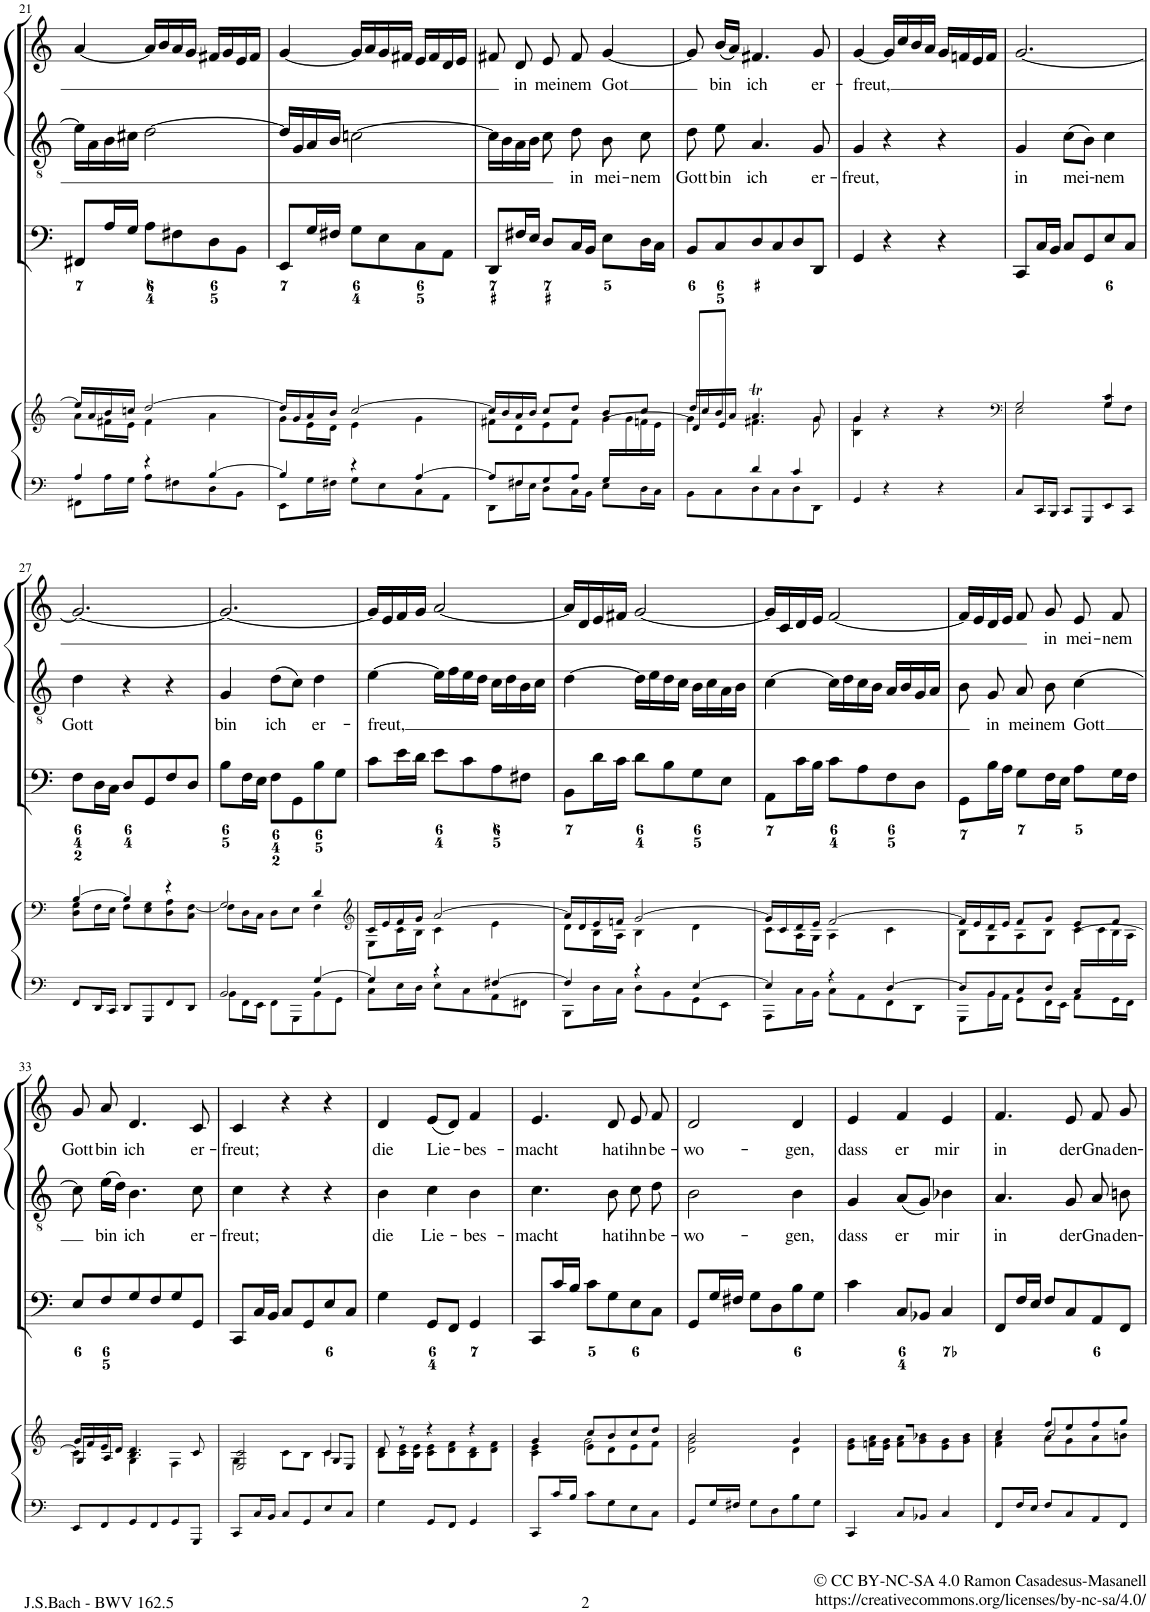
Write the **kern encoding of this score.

**kern	**kern	**kern	**kern	**text	**kern	**text
*part4	*part4	*part3	*part2	*part2	*part1	*part1
*staff5	*staff4	*staff3	*staff2	*staff2	*staff1	*staff1
*I"Piano reduction	*	*I"Continuo	*I"Tenore	*	*I"Alto	*
*I'Pno	*	*	*	*	*	*
!!LO:PB:g=z
*clefF4	*clefG2	*clefF4	*clefGv2	*	*clefG2	*
*k[]	*k[]	*k[]	*k[]	*	*k[]	*
*M3/4	*M3/4	*M3/4	*M3/4	*	*M3/4	*
=21	=21	=21	=21	=21	=21	=21
*^	*^	*	*	*	*	*
4A/	8FF#X\L	16ee/LL]	8a\L	8FF#X/L	16e\LL]	.	[4a/	.
.	.	16a/	.	.	16A\	.	.	.
.	16A\L	16b/	16f#X\L	16A/L	16B\	.	.	.
.	16G\JJ	16ccn/JJ	16e\JJ	16G/JJ	16c#X\JJ	.	.	.
4r	8A\L	[2dd/	4f#\	8A\L	[2d\	.	16a/LL]	.
.	.	.	.	.	.	.	16b/	.
.	8F#X\	.	.	8F#X\	.	.	16a/	.
.	.	.	.	.	.	.	16g/JJ	.
[4B/	8D\	.	4a\	8D\	.	.	16f#X/LL	.
.	.	.	.	.	.	.	16g/	.
.	8BB\J	.	.	8BB\J	.	.	16e/	.
.	.	.	.	.	.	.	16f#/JJ	.
=22	=22	=22	=22	=22	=22	=22	=22	=22
4B/]	8EE\L	16dd/LL]	8g\L	8EE/L	16d/LL]	.	[4g/	.
.	.	16g/	.	.	16G/	.	.	.
.	16G\L	16a/	16e\L	16G/L	16A/	.	.	.
.	16F#X\JJ	16b/JJ	16d\JJ	16F#X/JJ	16B/JJ	.	.	.
4r	8G\L	[2cc/	4e\	8G\L	[2cn\	.	16g/LL]	.
.	.	.	.	.	.	.	16a/	.
.	8E\	.	.	8E\	.	.	16g/	.
.	.	.	.	.	.	.	16f#X/JJ	.
[4A/	8C\	.	4g\	8C\	.	.	16e/LL	.
.	.	.	.	.	.	.	16f#/	.
.	8AA\J	.	.	8AA\J	.	.	16d/	.
.	.	.	.	.	.	.	16e/JJ	.
=23	=23	=23	=23	=23	=23	=23	=23	=23
*	*	*	*^	*	*	*	*	*
8A/L]	8DD\L	16cc/LL]	8f#X\L	16ryy	8DD/L	16c\LL]	.	8f#X/	.
*	*	*	*v	*v	*	*	*	*	*
.	.	16b/	.	.	16B\	.	.	.
!	!	!	!	!	!	!	!	!LO:LY:b
8F#X/	16F#\L	16a/	8d\	16F#X/L	16A\	.	8d/	in
.	16E\JJ	16b/JJ	.	16E/JJ	16B\JJ	.	.	.
!	!	!	!	!	!	!	!	!LO:LY:b
8G/	8D\L	8cc/L	8e\	8D/L	8c\	.	8e/	mei-
!	!	!	!	!	!	!LO:LY:b	!	!LO:LY:b
8A/J	16C\L	8dd/J	8f#\J	16C/L	8d\	in	8f#/	-nem
.	16BB\JJ	.	.	16BB/JJ	.	.	.	.
!	!	!	!	!	!	!LO:LY:b	!	!LO:LY:b
16G/LL	8E\L	8b/L	[>4g\	8E\L	8B\	mei-	[4g/	Got
*	*	*	*^	*	*	*	*	*
8.ryy	.	.	.	16g\	.	.	.	.	.
!	!	!	!	!	!	!	!LO:LY:b	!	!
.	16D\L	8cc/J	.	16fn\	16D\L	8c\	-nem	.	.
.	16C\JJ	.	.	16e\JJ	16C\JJ	.	.	.	.
=24	=24	=24	=24	=24	=24	=24	=24	=24	=24
!	!	!	!	!	!	!	!LO:LY:b	!	!
4ryy	8BB\L	16dd/LL	4g\]	8d/L	8BB/L	8d\	Gott	8g/]	.
.	.	16cc/	.	.	.	.	.	.	.
!	!	!	!	!	!	!	!LO:LY:b	!	!LO:LY:b
.	8C\	16b/	.	8e/J	8C/	8e\	bin	(16b/LL	bin
.	.	16a/JJ	.	.	.	.	.	16a/JJ)	.
!	!	!	!	!	!	!	!LO:LY:b	!	!LO:LY:b
4d/	8D\	4.aT/	4.f#X\	2ryy	8D/	4.A/	ich	4.f#X/	ich
.	8C\	.	.	.	8C/	.	.	.	.
4c/	8D\	.	.	.	8D/	.	.	.	.
!	!	!	!	!	!	!	!LO:LY:b	!	!LO:LY:b
.	8DD\J	8g/	8g\	.	8DD/J	8G/	er-	8g/	er-
*	*	*	*v	*v	*	*	*	*	*
=25	=25	=25	=25	=25	=25	=25	=25	=25
!	!	!	!	!	!	!LO:LY:b	!	!LO:LY:b
*v	*v	*	*	*	*	*	*	*
4GG/	4g/	4B\ 4g\	4GG/	4G/	-freut,	[4g/	-freut,
4r	4r	4ryy	4r	4r	.	16g/LL]	.
.	.	.	.	.	.	16cc/	.
.	.	.	.	.	.	16b/	.
.	.	.	.	.	.	16a/JJ	.
4r	4r	4ryy	4r	4r	.	16g/LL	.
.	.	.	.	.	.	16fn/	.
.	.	.	.	.	.	16e/	.
.	.	.	.	.	.	16f/JJ	.
=26	=26	=26	=26	=26	=26	=26	=26
*	*clefF4	*	*	*	*	*	*
!	!	!	!	!	!LO:LY:b	!	!
8C/L	2G/	2E\	8CC/L	4G/	in	[2.g/	.
16CC/L	.	.	16C/L	.	.	.	.
16BBB/JJ	.	.	16BB/JJ	.	.	.	.
!	!	!	!	!	!LO:LY:b	!	!
8CC/L	.	.	8C/L	(8c\L	mei-	.	.
8GGG/	.	.	8GG/	8B\J)	.	.	.
!	!	!	!	!	!LO:LY:b	!	!
8EE/	4G/ 4c/	8G\L	8E/	4c\	-nem	.	.
8CC/J	.	8F\J	8C/J	.	.	.	.
!!LO:LB:g=z
=27	=27	=27	=27	=27	=27	=27	=27
!	!	!	!	!	!LO:LY:b	!	!
8FF/L	[4B/	8D\ 8G\L	8F\L	4d\	Gott	2.g/_	.
16DD/L	.	16F\L	16D\L	.	.	.	.
16CC/JJ	.	16E\JJ	16C\JJ	.	.	.	.
8DD/L	4B/]	8F\L	8D/L	4r	.	.	.
8GGG/	.	8E\ 8G\	8GG/	.	.	.	.
8FF/	4r	8D\ 8A\	8F/	4r	.	.	.
8DD/J	.	8C\ [8F\J	8D/J	.	.	.	.
=28	=28	=28	=28	=28	=28	=28	=28
*^	*	*	*	*	*	*	*
!	!	!	!	!	!	!LO:LY:b	!	!
2BB/	8BB\L	2G/	8F\L]	8B\L	4G/	bin	2.g/_	.
.	16FF\L	.	16D\L	16F\L	.	.	.	.
.	16EE\JJ	.	16C\JJ	16E\JJ	.	.	.	.
!	!	!	!	!	!	!LO:LY:b	!	!
.	8FF\L	.	8D\L	8F\L	(8d\L	ich	.	.
.	8GGG\	.	8E\J	8GG\	8c\J)	.	.	.
!	!	!	!	!	!	!LO:LY:b	!	!
[4G/	8BB\	4d/	4F\	8B\	4d\	er-	.	.
.	8GG\J	.	.	8G\J	.	.	.	.
=29	=29	=29	=29	=29	=29	=29	=29	=29
*	*	*clefG2	*	*	*	*	*	*
!	!	!	!	!	!	!LO:LY:b	!	!
4G/]	8C\L	16c/LL	8E\L	8c\L	[4e\	-freut,	16g/LL]	.
.	.	16e/	.	.	.	.	16e/	.
.	16E\L	16f/	16c\L	16e\L	.	.	16f/	.
.	16D\JJ	16g/JJ	16B\JJ	16d\JJ	.	.	16g/JJ	.
4r	8E\L	[2a/	4c\	8e\L	16e\LL]	.	[2a/	.
.	.	.	.	.	16f\	.	.	.
.	8C\	.	.	8c\	16e\	.	.	.
.	.	.	.	.	16d\JJ	.	.	.
[4F#X/	8AA\	.	4e\	8A\	16c\LL	.	.	.
.	.	.	.	.	16d\	.	.	.
.	8FF#X\J	.	.	8F#X\J	16B\	.	.	.
.	.	.	.	.	16c\JJ	.	.	.
=30	=30	=30	=30	=30	=30	=30	=30	=30
4F#/]	8BBB\L	16a/LL]	8d\L	8BB\L	[4d\	.	16a/LL]	.
.	.	16d/	.	.	.	.	16d/	.
.	16D\L	16e/	16B\L	16d\L	.	.	16e/	.
.	16C\JJ	16fn/JJ	16A\JJ	16c\JJ	.	.	16f#X/JJ	.
4r	8D\L	[2g/	4B\	8d\L	16d\LL]	.	[2g/	.
.	.	.	.	.	16e\	.	.	.
.	8BB\	.	.	8B\	16d\	.	.	.
.	.	.	.	.	16c\JJ	.	.	.
[4E/	8GG\	.	4d\	8G\	16B\LL	.	.	.
.	.	.	.	.	16c\	.	.	.
.	8EE\J	.	.	8E\J	16A\	.	.	.
.	.	.	.	.	16B\JJ	.	.	.
=31	=31	=31	=31	=31	=31	=31	=31	=31
4E/]	8AAA\L	16g/LL]	8c\L	8AA\L	[4c\	.	16g/LL]	.
.	.	16c/	.	.	.	.	16c/	.
.	16C\L	16d/	16A\L	16c\L	.	.	16d/	.
.	16BB\JJ	16e/JJ	16G\JJ	16B\JJ	.	.	16e/JJ	.
4r	8C\L	[2f/	4A\	8c\L	16c\LL]	.	[2f/	.
.	.	.	.	.	16d\	.	.	.
.	8AA\	.	.	8A\	16c\	.	.	.
.	.	.	.	.	16B\JJ	.	.	.
[4D/	8FF\	.	4c\	8F\	16A/LL	.	.	.
.	.	.	.	.	16B/	.	.	.
.	8DD\J	.	.	8D\J	16G/	.	.	.
.	.	.	.	.	16A/JJ	.	.	.
=32	=32	=32	=32	=32	=32	=32	=32	=32
*	*	*	*^	*	*	*	*	*
8D/L]	8GGG\L	16f/LL]	8B\L	16ryy	8GG\L	8B\	.	16f/LL]	.
*	*	*	*v	*v	*	*	*	*	*
.	.	16e/	.	.	.	.	16e/	.
!	!	!	!	!	!	!LO:LY:b	!	!
8BB/	16BB\L	16d/	8G\	16B\L	8G/	in	16d/	.
.	16AA\JJ	16e/JJ	.	16A\JJ	.	.	16e/JJ	.
!	!	!	!	!	!	!LO:LY:b	!	!
8C/	8GG\L	8f/L	8A\	8G\L	8A/	mei-	8f/	.
!	!	!	!	!	!	!LO:LY:b	!	!LO:LY:b
8D/J	16FF\L	8g/J	8B\J	16F\L	8B\	-nem	8g/	in
.	16EE\JJ	.	.	16E\JJ	.	.	.	.
!	!	!	!	!	!	!LO:LY:b	!	!LO:LY:b
16C/LL	8AA\L	8e/L	[>4c\	8A\L	[4c\	Gott	8e/	mei-
*	*	*	*^	*	*	*	*	*
8.ryy	.	.	.	16c\	.	.	.	.	.
!	!	!	!	!	!	!	!	!	!LO:LY:b
.	16GG\L	8f/J	.	16B\	16G\L	.	.	8f/	-nem
.	16FF\JJ	.	.	16A\JJ	16F\JJ	.	.	.	.
!!LO:LB:g=z
=33	=33	=33	=33	=33	=33	=33	=33	=33	=33
!	!	!	!	!	!	!	!	!	!LO:LY:b
*v	*v	*	*	*	*	*	*	*	*
8EE/L	16g/LL	4c\]	8G/L	8E/L	8c\]	.	8g/	Gott
.	16f/	.	.	.	.	.	.	.
!	!	!	!	!	!	!LO:LY:b	!	!LO:LY:b
8FF/	16e/	.	8A/J	8F/	(16e\LL	bin	8a/	bin
.	16d/JJ	.	.	.	16d\JJ)	.	.	.
!	!	!	!	!	!	!LO:LY:b	!	!LO:LY:b
8GG/	4.B/ 4.d/	4G\	2ryy	8G/	4.B\	ich	4.d/	ich
8FF/	.	.	.	8F/	.	.	.	.
8GG/	.	4F\	.	8G/	.	.	.	.
!	!	!	!	!	!	!LO:LY:b	!	!LO:LY:b
8GGG/J	8c/	.	.	8GG/J	8c\	er-	8c/	er-
=34	=34	=34	=34	=34	=34	=34	=34	=34
!	!	!	!	!	!	!LO:LY:b	!	!LO:LY:b
8CC/L	2E/ 2c/	4G\	2ryy	8CC/L	4c\	-freut;	4c/	-freut;
16C/L	.	.	.	16C/L	.	.	.	.
16BB/JJ	.	.	.	16BB/JJ	.	.	.	.
8C/L	.	8c\L	.	8C/L	4r	.	4r	.
8GG/	.	8B\J	.	8GG/	.	.	.	.
8E/	4c/	4c\	8G/L	8E/	4r	.	4r	.
8C/J	.	.	8E/J	8C/J	.	.	.	.
=35	=35	=35	=35	=35	=35	=35	=35	=35
!	!	!	!	!	!	!LO:LY:b	!	!LO:LY:b
*	*	*v	*v	*	*	*	*	*
4G\	8d/	8B\ 8d\L	4G\	4B\	die	4d/	die
.	8r	16c\ 16e\L	.	.	.	.	.
.	.	16B\ 16e\JJ	.	.	.	.	.
!	!	!	!	!	!LO:LY:b	!	!LO:LY:b
8GG/L	4r	8c\ 8e\L	8GG/L	4c\	Lie-	(8e/L	Lie-
8FF/J	.	8d\ 8f\	8FF/J	.	.	8d/J)	.
!	!	!	!	!	!LO:LY:b	!	!LO:LY:b
4GG/	4r	8B\ 8d\	4GG/	4B\	-bes-	4f/	-bes-
.	.	8d\ 8f\J	.	.	.	.	.
=36	=36	=36	=36	=36	=36	=36	=36
*	*	*^	*	*	*	*	*
!	!	!	!	!	!	!LO:LY:b	!	!LO:LY:b
8CC/L	4g/	4c\	4e\	8CC/L	4.c\	-macht	4.e/	-macht
16c/L	.	.	.	16c/L	.	.	.	.
16B/JJ	.	.	.	16B/JJ	.	.	.	.
8c\L	8cc/L	8e\L	2g\	8c\L	.	.	.	.
!	!	!	!	!	!	!LO:LY:b	!	!LO:LY:b
8G\	8b/	8d\	.	8G\	8B\	hat	8d/	hat
!	!	!	!	!	!	!LO:LY:b	!	!LO:LY:b
8E\	8cc/	8e\	.	8E\	8c\	ihn	8e/	ihn
!	!	!	!	!	!	!LO:LY:b	!	!LO:LY:b
8C\J	8dd/J	8f\J	.	8C\J	8d\	be-	8f/	be-
*	*	*v	*v	*	*	*	*	*
=37	=37	=37	=37	=37	=37	=37	=37
!	!	!	!	!	!LO:LY:b	!	!LO:LY:b
8GG/L	2b/	2d\ 2g\	8GG/L	2B\	-wo-	2d/	-wo-
16G/L	.	.	16G/L	.	.	.	.
16F#X/JJ	.	.	16F#X/JJ	.	.	.	.
8G\L	.	.	8G\L	.	.	.	.
8D\	.	.	8D\	.	.	.	.
!	!	!	!	!	!LO:LY:b	!	!LO:LY:b
8B\	4g/	4d\	8B\	4B\	-gen,	4d/	-gen,
8G\J	.	.	8G\J	.	.	.	.
=38	=38	=38	=38	=38	=38	=38	=38
!	!	!	!	!	!LO:LY:b	!	!LO:LY:b
4CC/	2.r	8e\ 8g\L	4c\	4G/	dass	4e/	dass
.	.	16fn\ 16a\L	.	.	.	.	.
.	.	16e\ 16g\JJ	.	.	.	.	.
!	!	!	!	!	!LO:LY:b	!	!LO:LY:b
8C/L	.	8f\ 8a\L	8C/L	(8A/L	er	4f/	er
8BB-X/J	.	8g\ 8b-X\	8BB-X/J	8G/J)	.	.	.
!	!	!	!	!	!LO:LY:b	!	!LO:LY:b
4C/	.	8e\ 8g\	4C/	4B-X\	mir	4e/	mir
.	.	8g\ 8b-\J	.	.	.	.	.
=39	=39	=39	=39	=39	=39	=39	=39
*	*	*^	*	*	*	*	*
!	!	!	!	!	!	!LO:LY:b	!	!LO:LY:b
8FF/L	4cc/	4f\	4a\	8FF/L	4.A/	in	4.f/	in
16F/L	.	.	.	16F/L	.	.	.	.
16E/JJ	.	.	.	16E/JJ	.	.	.	.
8F/L	8ff/L	8a\L	2cc/	8F/L	.	.	.	.
!	!	!	!	!	!	!LO:LY:b	!	!LO:LY:b
8C/	8ee/	8g\	.	8C/	8G/	der	8e/	der
!	!	!	!	!	!	!LO:LY:b	!	!LO:LY:b
8AA/	8ff/	8a\	.	8AA/	8A/	Gna-	8f/	Gna-
!	!	!	!	!	!	!LO:LY:b	!	!LO:LY:b
8FF/J	8gg/J	8bn\J	.	8FF/J	8Bn\	-den-	8g/	-den-
*	*v	*v	*v	*	*	*	*	*
=	=	=	=	=	=	=
*-	*-	*-	*-	*-	*-	*-
